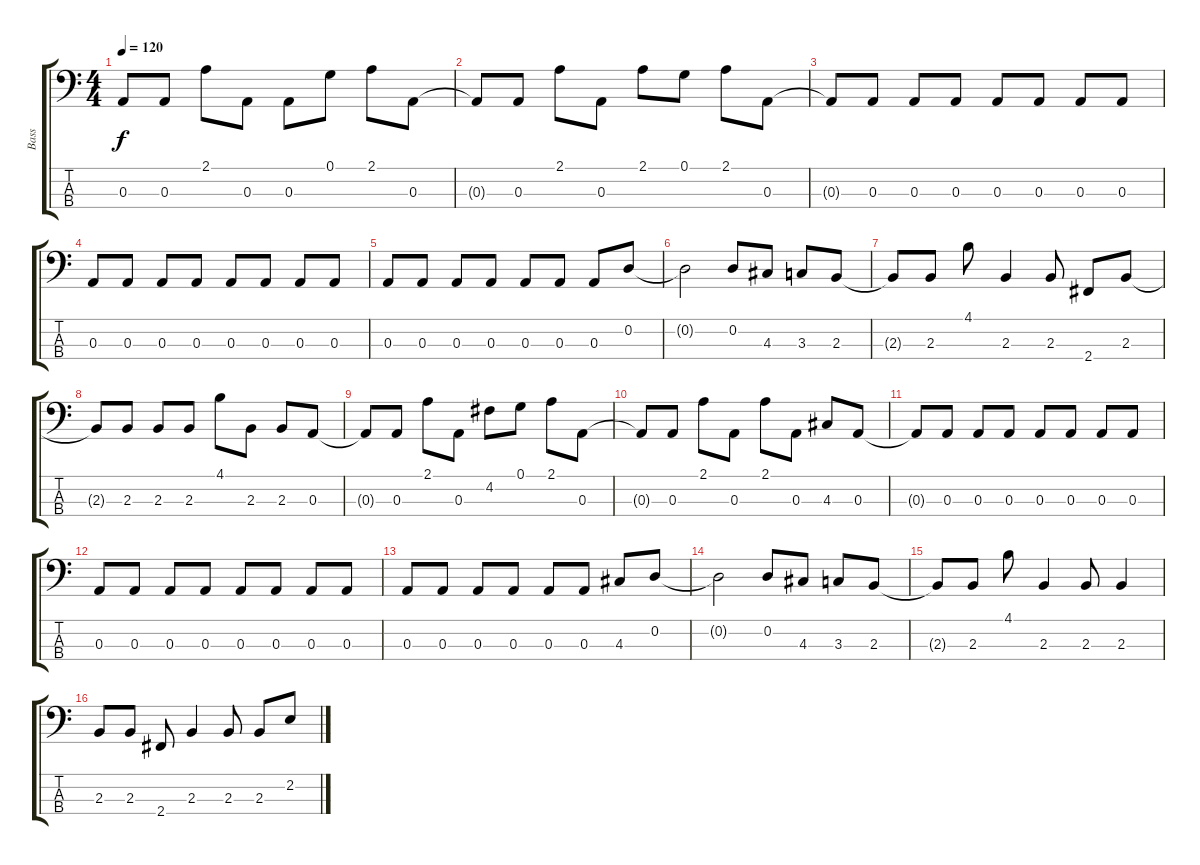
\track ("Bass" "Bass") {instrument electricbassfinger}
\staff {score tabs}
\tuning (G2 D2 A1 E1) {hide}
\ts (4 4)
\tempo 120
\clef f4
\ks c
0.3{t}.8{dy f} 0.3.8 2.1.8 0.3.8 0.3.8 0.1.8 2.1.8 0.3.8 |
0.3{t}.8 0.3.8 2.1.8 0.3.8 2.1.8 0.1.8 2.1.8 0.3.8 |
0.3{t}.8 0.3.8 0.3.8 0.3.8 0.3.8 0.3.8 0.3.8 0.3.8 |
0.3.8 0.3.8 0.3.8 0.3.8 0.3.8 0.3.8 0.3.8 0.3.8 |
0.3.8 0.3.8 0.3.8 0.3.8 0.3.8 0.3.8 0.3.8 0.2.8 |
0.2{t}.2 0.2.8 4.3.8 3.3.8 2.3.8 |
2.3{t}.8 2.3.8 4.1.8 2.3.4 2.3.8 2.4.8 2.3.8 |
2.3{t}.8 2.3.8 2.3.8 2.3.8 4.1.8 2.3.8 2.3.8 0.3.8 |
0.3{t}.8 0.3.8 2.1.8 0.3.8 4.2.8 0.1.8 2.1.8 0.3.8 |
0.3{t}.8 0.3.8 2.1.8 0.3.8 2.1.8 0.3.8 4.3.8 0.3.8 |
0.3{t}.8 0.3.8 0.3.8 0.3.8 0.3.8 0.3.8 0.3.8 0.3.8 |
0.3.8 0.3.8 0.3.8 0.3.8 0.3.8 0.3.8 0.3.8 0.3.8 |
0.3.8 0.3.8 0.3.8 0.3.8 0.3.8 0.3.8 4.3.8 0.2.8 |
0.2{t}.2 0.2.8 4.3.8 3.3.8 2.3.8 |
2.3{t}.8 2.3.8 4.1.8 2.3.4 2.3.8 2.3.4 |
2.3.8 2.3.8 2.4.8 2.3.4 2.3.8 2.3.8 2.2.8
